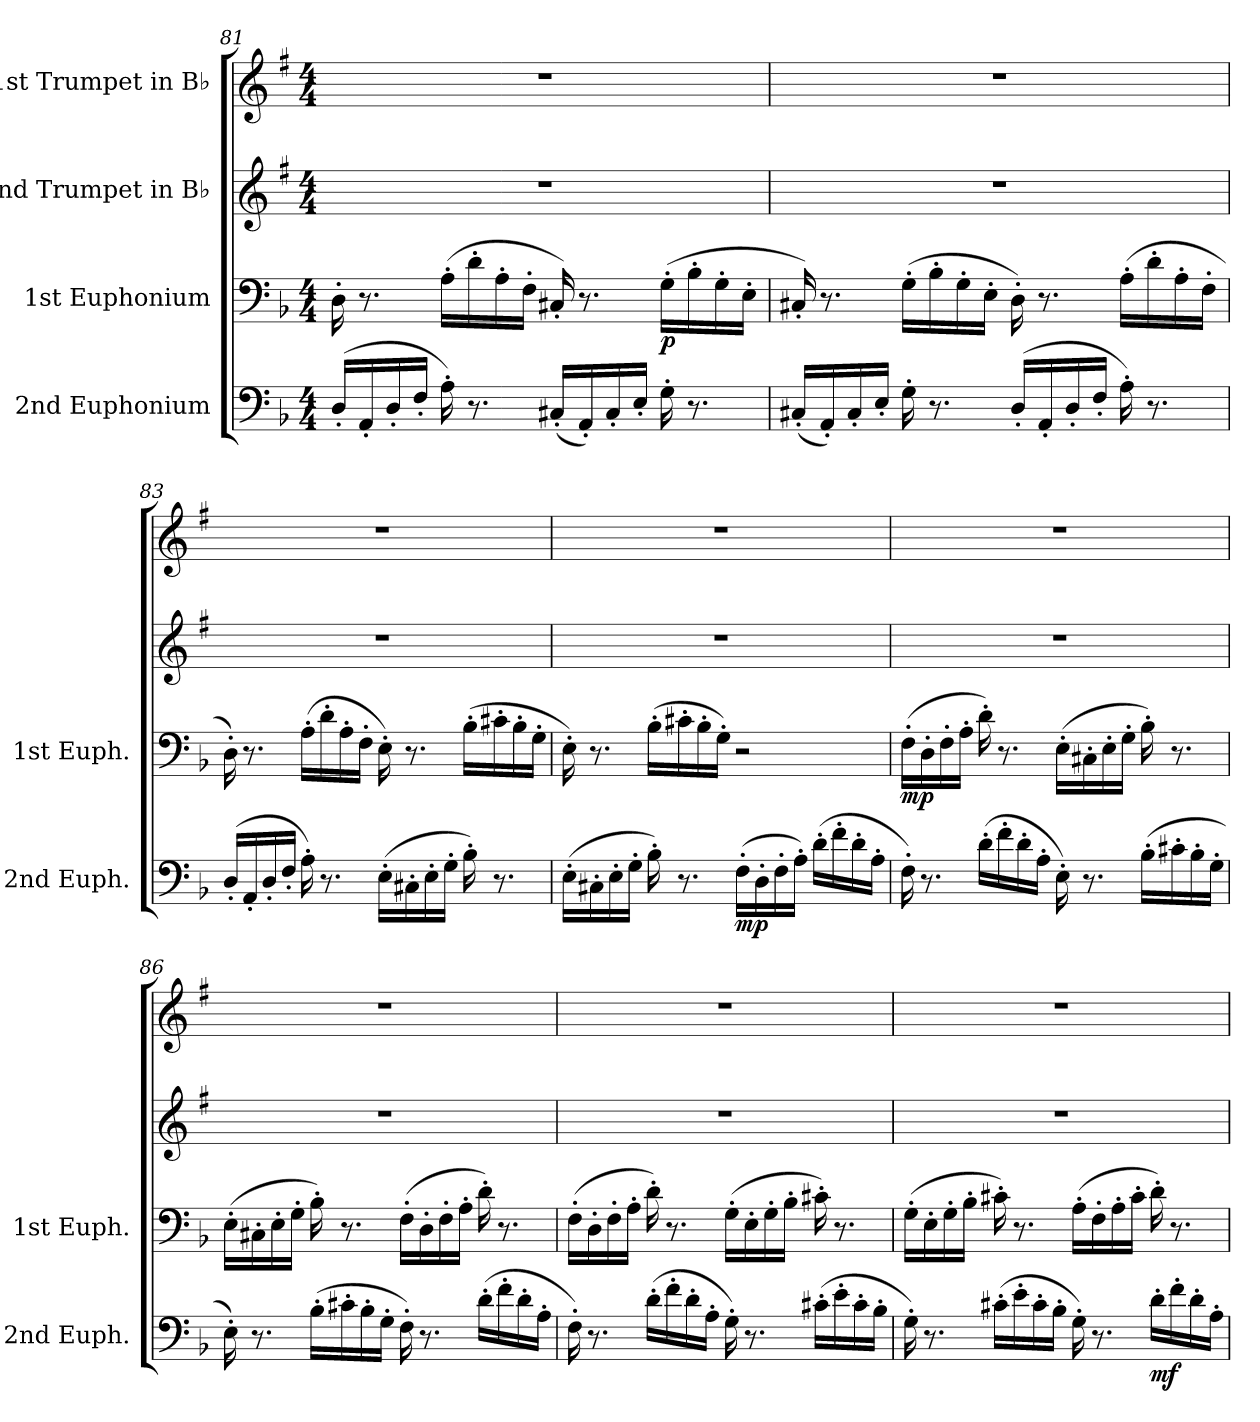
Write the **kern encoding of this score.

**kern	**dynam	**kern	**dynam	**kern	**kern
*part4	*part4	*part3	*part3	*part2	*part1
*staff4	*staff4	*staff3	*staff3	*staff2	*staff1
*I"2nd Euphonium	*	*I"1st Euphonium	*	*I"2nd Trumpet in B♭	*I"1st Trumpet in B♭
*I'2nd Euph.	*	*I'1st Euph.	*	*	*
!!LO:PB:g=z
*clefF4	*	*clefF4	*	*clefG2	*clefG2
*	*	*	*	*ITrd1c2	*ITrd1c2
*k[b-]	*	*k[b-]	*	*k[b-]	*k[b-]
*M4/4	*	*M4/4	*	*M4/4	*M4/4
=81	=81	=81	=81	=81	=81
(16D'/LL	.	16D'\	.	1r	1r
16AA'/	.	8.r	.	.	.
16D'/	.	.	.	.	.
16F'/JJ	.	.	.	.	.
16A'\)	.	(16A'\LL	.	.	.
8.r	.	16d'\	.	.	.
.	.	16A'\	.	.	.
.	.	16F'\JJ	.	.	.
(16C#X'/LL	.	16C#X'/)	.	.	.
16AA'/)	.	8.r	.	.	.
16C#'/	.	.	.	.	.
16E'/JJ	.	.	.	.	.
!	!	!	!LO:DY:b	!	!
16G'\	.	(16G'\LL	p	.	.
8.r	.	16B-'\	.	.	.
.	.	16G'\	.	.	.
.	.	16E'\JJ	.	.	.
=82	=82	=82	=82	=82	=82
(16C#X'/LL	.	16C#X'/)	.	1r	1r
16AA'/)	.	8.r	.	.	.
16C#'/	.	.	.	.	.
16E'/JJ	.	.	.	.	.
16G'\	.	(16G'\LL	.	.	.
8.r	.	16B-'\	.	.	.
.	.	16G'\	.	.	.
.	.	16E'\JJ	.	.	.
(16D'/LL	.	16D'\)	.	.	.
16AA'/	.	8.r	.	.	.
16D'/	.	.	.	.	.
16F'/JJ	.	.	.	.	.
16A'\)	.	(16A'\LL	.	.	.
8.r	.	16d'\	.	.	.
.	.	16A'\	.	.	.
.	.	16F'\JJ	.	.	.
!!LO:LB:g=z
=83	=83	=83	=83	=83	=83
(16D'/LL	.	16D'\)	.	1r	1r
16AA'/	.	8.r	.	.	.
16D'/	.	.	.	.	.
16F'/JJ	.	.	.	.	.
16A'\)	.	(16A'\LL	.	.	.
8.r	.	16d'\	.	.	.
.	.	16A'\	.	.	.
.	.	16F'\JJ	.	.	.
(16E'\LL	.	16E'\)	.	.	.
16C#X'\	.	8.r	.	.	.
16E'\	.	.	.	.	.
16G'\JJ	.	.	.	.	.
16B-'\)	.	(16B-'\LL	.	.	.
8.r	.	16c#X'\	.	.	.
.	.	16B-'\	.	.	.
.	.	16G'\JJ	.	.	.
=84	=84	=84	=84	=84	=84
(16E'\LL	.	16E'\)	.	1r	1r
16C#X'\	.	8.r	.	.	.
16E'\	.	.	.	.	.
16G'\JJ	.	.	.	.	.
16B-'\)	.	(16B-'\LL	.	.	.
8.r	.	16c#X'\	.	.	.
.	.	16B-'\	.	.	.
.	.	16G'\JJ)	.	.	.
!	!LO:DY:b	!	!	!	!
(16F'\LL	mp	2r	.	.	.
16D'\	.	.	.	.	.
16F'\	.	.	.	.	.
16A'\JJ)	.	.	.	.	.
(16d'\LL	.	.	.	.	.
16f'\	.	.	.	.	.
16d'\	.	.	.	.	.
16A'\JJ	.	.	.	.	.
!!LO:LB:g=z
=85	=85	=85	=85	=85	=85
!	!	!	!LO:DY:b	!	!
16F'\)	.	(16F'\LL	mp	1r	1r
8.r	.	16D'\	.	.	.
.	.	16F'\	.	.	.
.	.	16A'\JJ	.	.	.
(16d'\LL	.	16d'\)	.	.	.
16f'\	.	8.r	.	.	.
16d'\	.	.	.	.	.
16A'\JJ	.	.	.	.	.
16E'\)	.	(16E'\LL	.	.	.
8.r	.	16C#X'\	.	.	.
.	.	16E'\	.	.	.
.	.	16G'\JJ	.	.	.
(16B-'\LL	.	16B-'\)	.	.	.
16c#X'\	.	8.r	.	.	.
16B-'\	.	.	.	.	.
16G'\JJ	.	.	.	.	.
=86	=86	=86	=86	=86	=86
16E'\)	.	(16E'\LL	.	1r	1r
8.r	.	16C#X'\	.	.	.
.	.	16E'\	.	.	.
.	.	16G'\JJ	.	.	.
(16B-'\LL	.	16B-'\)	.	.	.
16c#X'\	.	8.r	.	.	.
16B-'\	.	.	.	.	.
16G'\JJ	.	.	.	.	.
16F'\)	.	(16F'\LL	.	.	.
8.r	.	16D'\	.	.	.
.	.	16F'\	.	.	.
.	.	16A'\JJ	.	.	.
(16d'\LL	.	16d'\)	.	.	.
16f'\	.	8.r	.	.	.
16d'\	.	.	.	.	.
16A'\JJ	.	.	.	.	.
!!LO:PB:g=z
=87	=87	=87	=87	=87	=87
16F'\)	.	(16F'\LL	.	1r	1r
8.r	.	16D'\	.	.	.
.	.	16F'\	.	.	.
.	.	16A'\JJ	.	.	.
(16d'\LL	.	16d'\)	.	.	.
16f'\	.	8.r	.	.	.
16d'\	.	.	.	.	.
16A'\JJ	.	.	.	.	.
16G'\)	.	(16G'\LL	.	.	.
8.r	.	16E'\	.	.	.
.	.	16G'\	.	.	.
.	.	16B-'\JJ	.	.	.
(16c#X'\LL	.	16c#X'\)	.	.	.
16e'\	.	8.r	.	.	.
16c#'\	.	.	.	.	.
16B-'\JJ	.	.	.	.	.
=88	=88	=88	=88	=88	=88
16G'\)	.	(16G'\LL	.	1r	1r
8.r	.	16E'\	.	.	.
.	.	16G'\	.	.	.
.	.	16B-'\JJ	.	.	.
(16c#X'\LL	.	16c#X'\)	.	.	.
16e'\	.	8.r	.	.	.
16c#'\	.	.	.	.	.
16B-'\JJ	.	.	.	.	.
16G'\)	.	(16A'\LL	.	.	.
8.r	.	16F'\	.	.	.
.	.	16A'\	.	.	.
.	.	16c#'\JJ	.	.	.
!	!LO:DY:b	!	!	!	!
16d'\LL	mf	16d'\)	.	.	.
16f'\	.	8.r	.	.	.
16d'\	.	.	.	.	.
16A'\JJ	.	.	.	.	.
=	=	=	=	=	=
*-	*-	*-	*-	*-	*-
